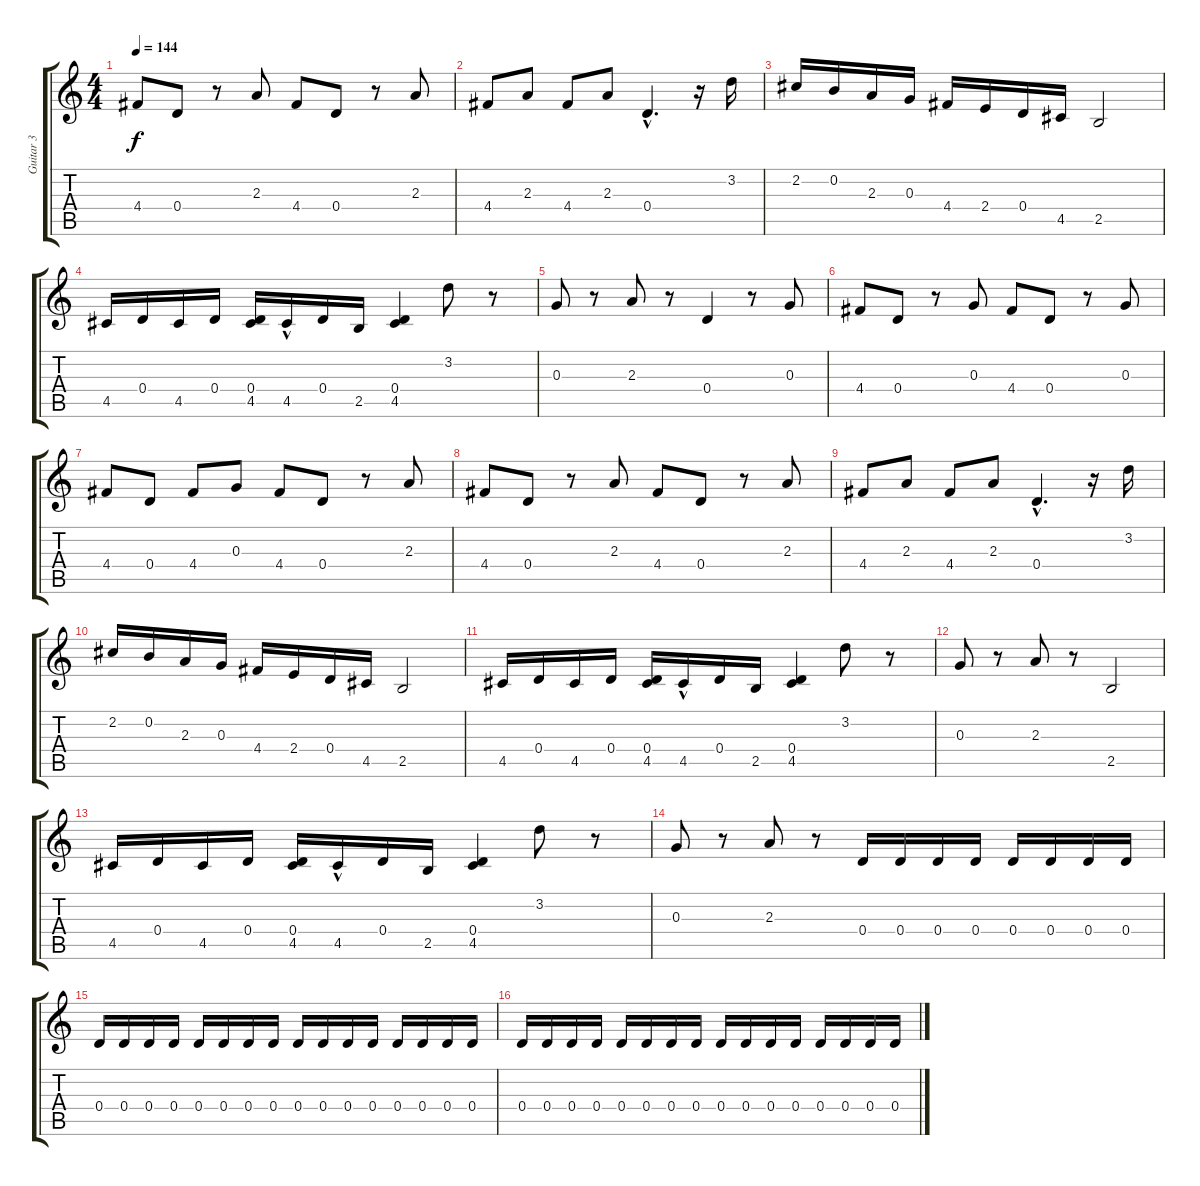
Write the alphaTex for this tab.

\track ("Guitar 3" "Guitar 3") {instrument acousticguitarnylon}
\staff {score tabs}
\tuning (E4 B3 G3 D3 A2 E2) {hide}
\ts (4 4)
\tempo 144
\clef g2
\ks c
4.4.8{dy f} 0.4.8 r.8 2.3.8 4.4.8 0.4.8 r.8 2.3.8 |
4.4.8 2.3.8 4.4.8 2.3.8 0.4{hac}.4{d} r.16 3.2.16 |
2.2.16 0.2.16 2.3.16 0.3.16 4.4.16 2.4.16 0.4.16 4.5.16 2.5.2 |
4.5.16 0.4.16 4.5.16 0.4.16 (0.4 4.5).16 4.5{hac}.16 0.4.16 2.5.16 (0.4 4.5).4 3.2.8 r.8 |
0.3.8 r.8 2.3.8 r.8 0.4.4 r.8 0.3.8 |
4.4.8 0.4.8 r.8 0.3.8 4.4.8 0.4.8 r.8 0.3.8 |
4.4.8 0.4.8 4.4.8 0.3.8 4.4.8 0.4.8 r.8 2.3.8 |
4.4.8 0.4.8 r.8 2.3.8 4.4.8 0.4.8 r.8 2.3.8 |
4.4.8 2.3.8 4.4.8 2.3.8 0.4{hac}.4{d} r.16 3.2.16 |
2.2.16 0.2.16 2.3.16 0.3.16 4.4.16 2.4.16 0.4.16 4.5.16 2.5.2 |
4.5.16 0.4.16 4.5.16 0.4.16 (0.4 4.5).16 4.5{hac}.16 0.4.16 2.5.16 (0.4 4.5).4 3.2.8 r.8 |
0.3.8 r.8 2.3.8 r.8 2.5.2 |
4.5.16 0.4.16 4.5.16 0.4.16 (0.4 4.5).16 4.5{hac}.16 0.4.16 2.5.16 (0.4 4.5).4 3.2.8 r.8 |
0.3.8 r.8 2.3.8 r.8 0.4.16 0.4.16 0.4.16 0.4.16 0.4.16 0.4.16 0.4.16 0.4.16 |
0.4.16 0.4.16 0.4.16 0.4.16 0.4.16 0.4.16 0.4.16 0.4.16 0.4.16 0.4.16 0.4.16 0.4.16 0.4.16 0.4.16 0.4.16 0.4.16 |
0.4.16 0.4.16 0.4.16 0.4.16 0.4.16 0.4.16 0.4.16 0.4.16 0.4.16 0.4.16 0.4.16 0.4.16 0.4.16 0.4.16 0.4.16 0.4.16
